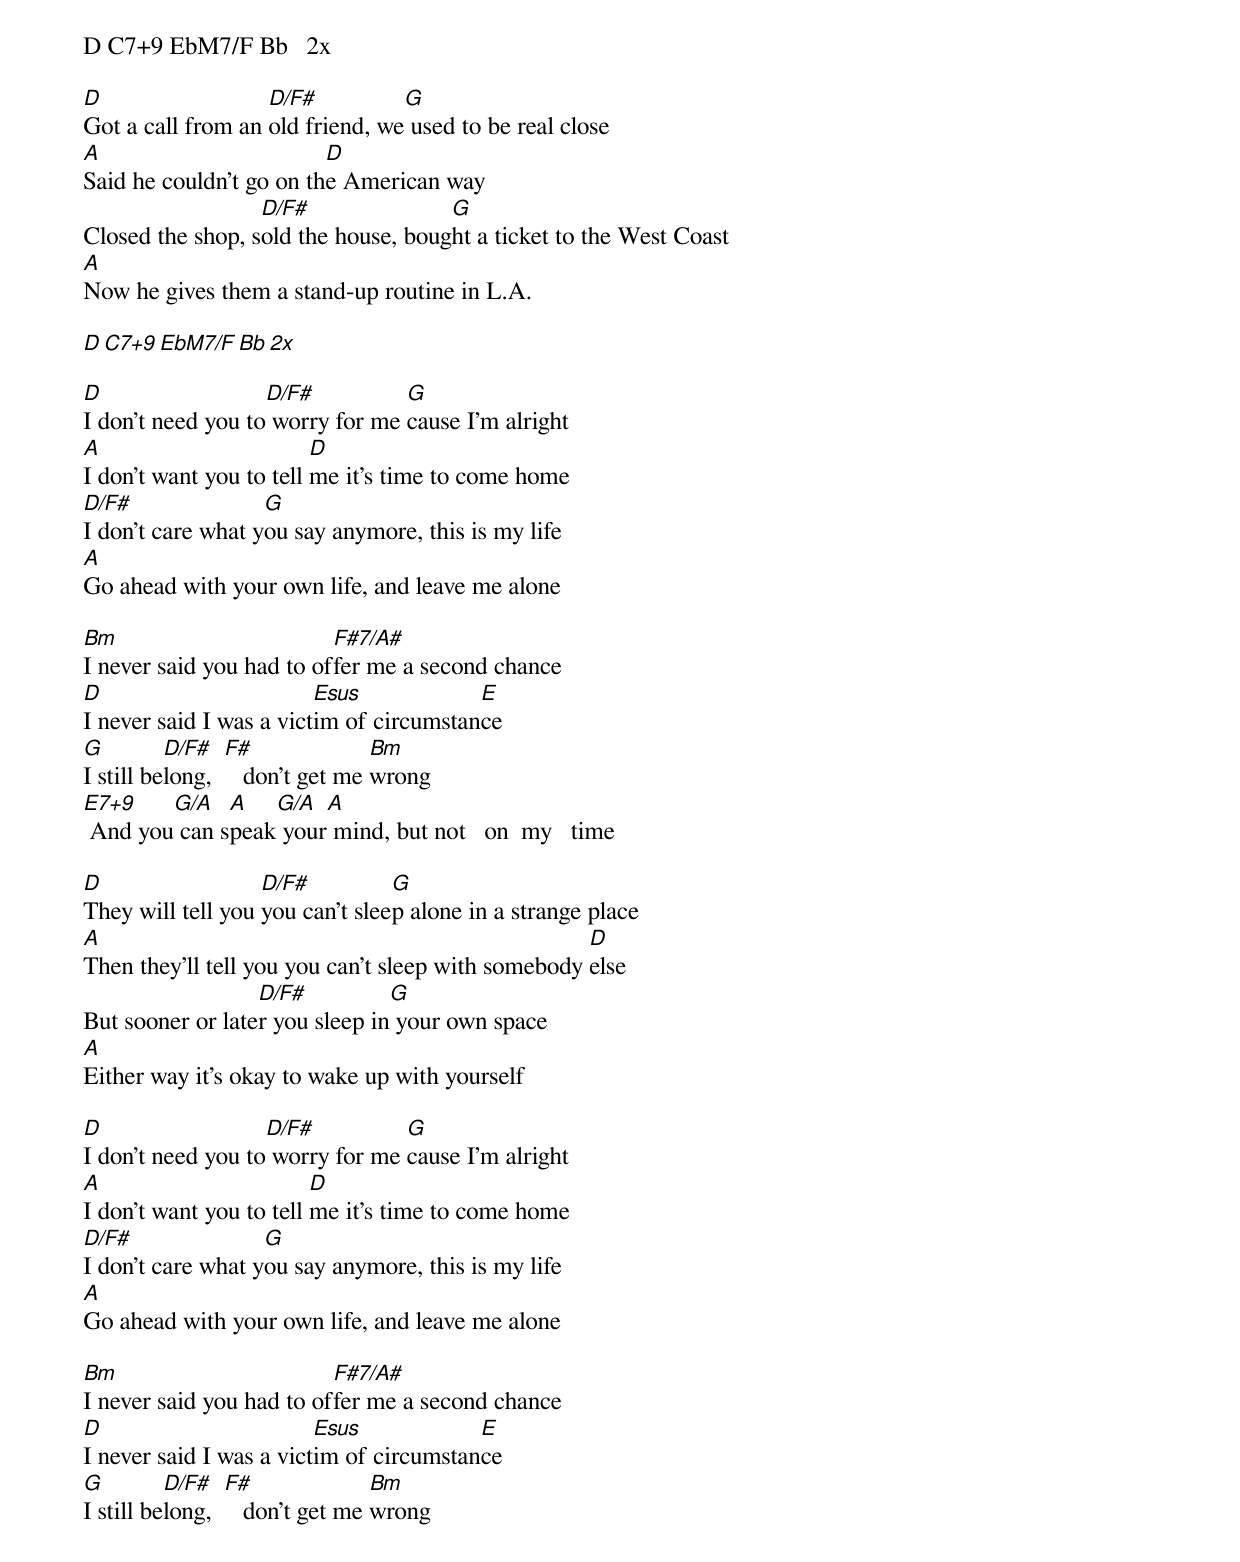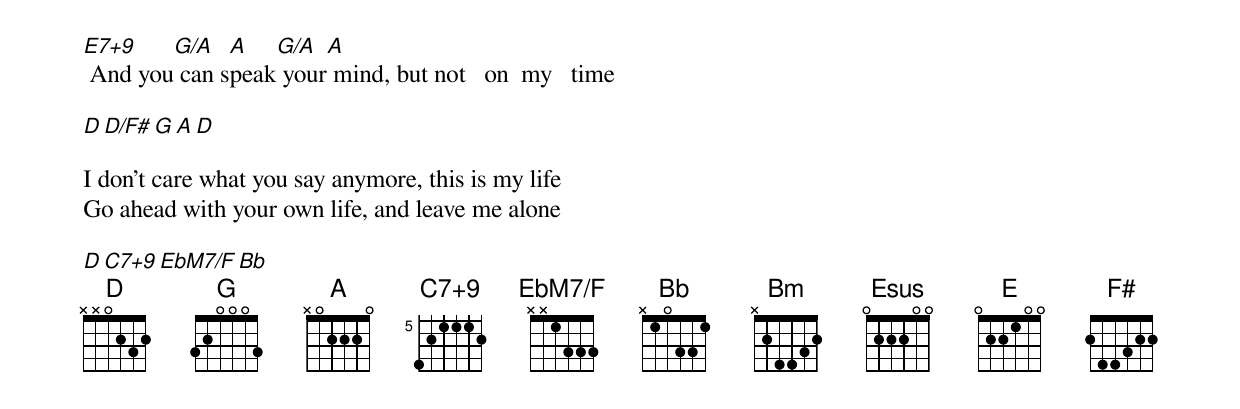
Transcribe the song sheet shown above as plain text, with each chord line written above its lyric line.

C7+9    865556
EbM7/F  xx1333
Bb      x10331


D C7+9 EbM7/F Bb   2x

D                  D/F#          G
Got a call from an old friend, we used to be real close
A                        D
Said he couldn't go on the American way
                  D/F#               G
Closed the shop, sold the house, bought a ticket to the West Coast
A
Now he gives them a stand-up routine in L.A.

D C7+9 EbM7/F Bb   2x

D                  D/F#          G
I don't need you to worry for me cause I'm alright
A                        D
I don't want you to tell me it's time to come home
D/F#               G
I don't care what you say anymore, this is my life
A
Go ahead with your own life, and leave me alone

Bm                        F#7/A#
I never said you had to offer me a second chance
D                        Esus            E
I never said I was a victim of circumstance
G         D/F#   F#              Bm
I still belong,     don't get me wrong
E7+9    G/A   A   G/A  A
 And you can speak your mind, but not   on  my   time

D                  D/F#          G
They will tell you you can't sleep alone in a strange place
A                                                   D
Then they'll tell you you can't sleep with somebody else
                  D/F#          G
But sooner or later you sleep in your own space
A
Either way it's okay to wake up with yourself

D                  D/F#          G
I don't need you to worry for me cause I'm alright
A                        D
I don't want you to tell me it's time to come home
D/F#               G
I don't care what you say anymore, this is my life
A
Go ahead with your own life, and leave me alone

Bm                        F#7/A#
I never said you had to offer me a second chance
D                        Esus            E
I never said I was a victim of circumstance
G         D/F#   F#              Bm
I still belong,     don't get me wrong
E7+9    G/A   A   G/A  A
 And you can speak your mind, but not   on  my   time

D    D/F#    G    A    D

I don't care what you say anymore, this is my life
Go ahead with your own life, and leave me alone

D C7+9 EbM7/F Bb
